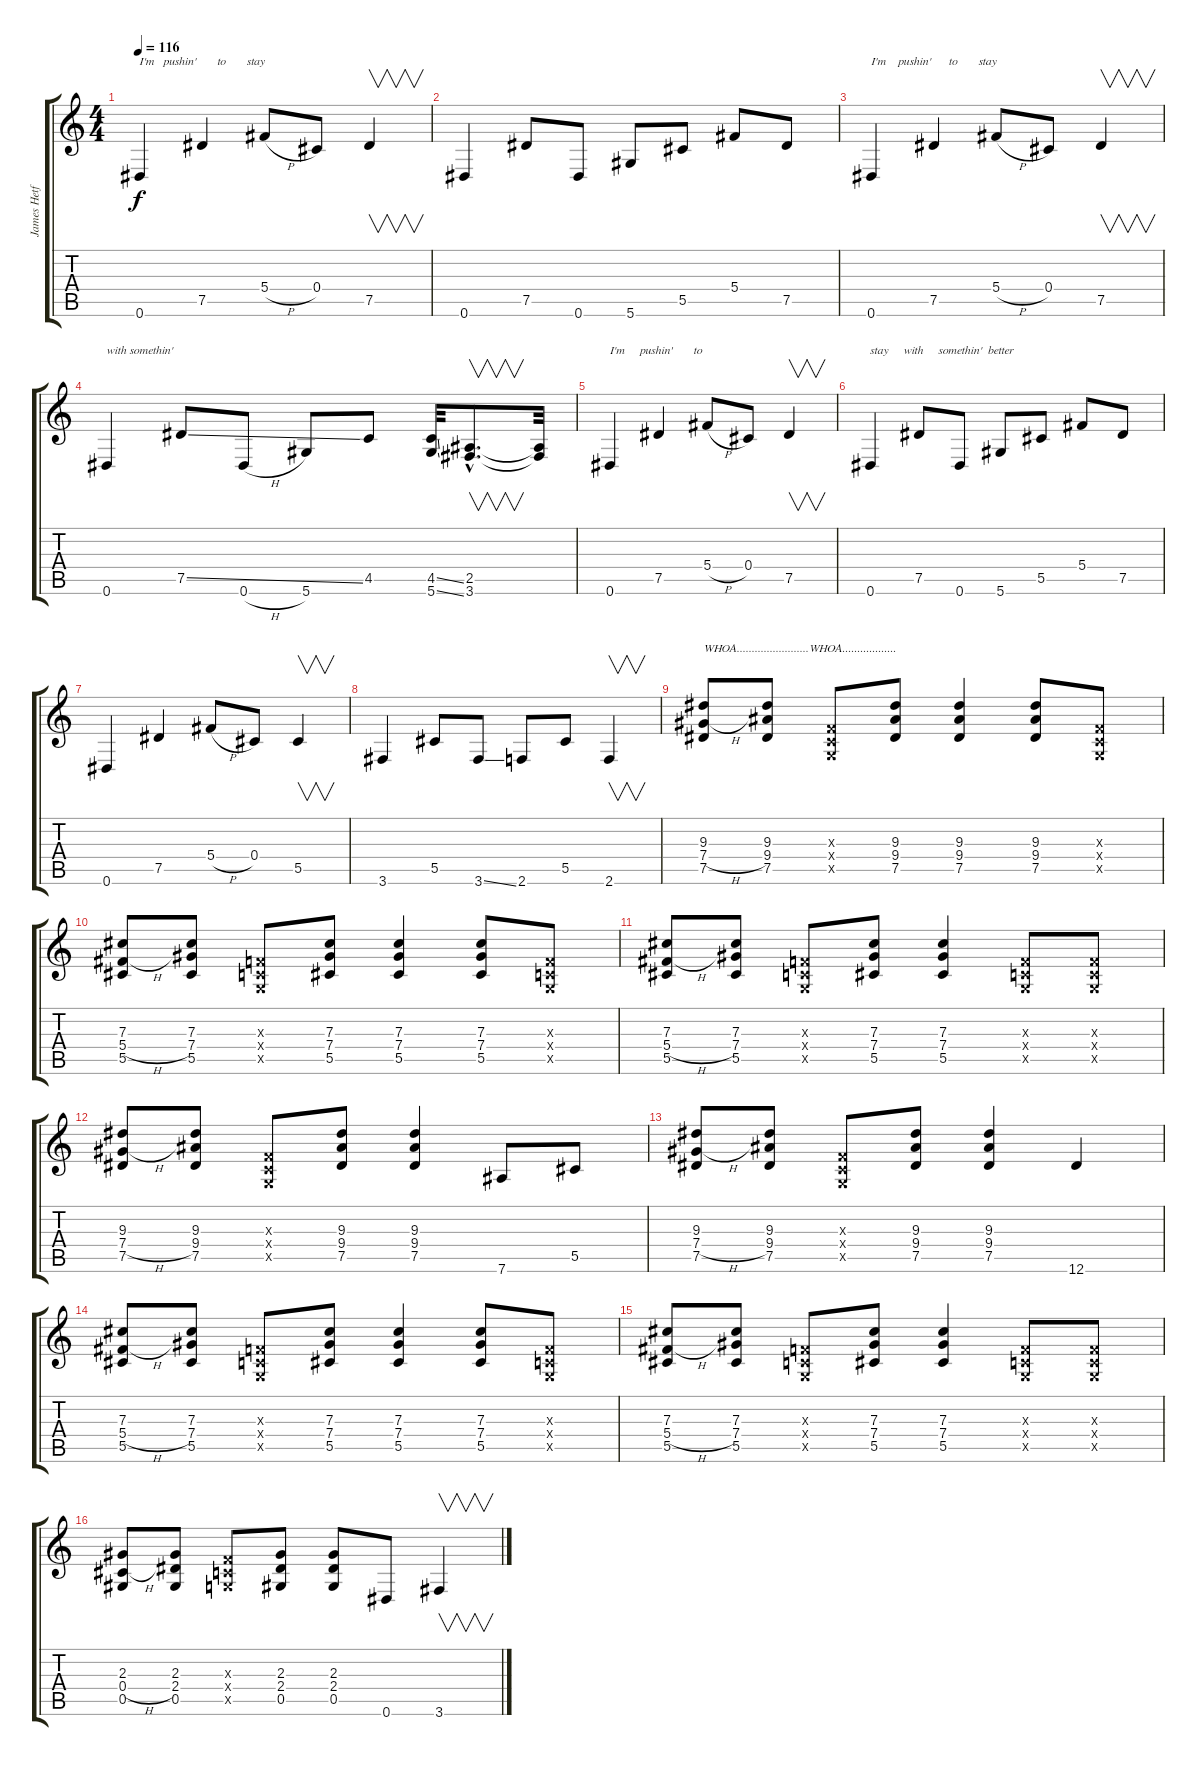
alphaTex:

\track ("James Hetfield" "James Hetf") {instrument electricguitarclean}
\staff {score tabs}
\tuning (Eb4 Bb3 Gb3 Db3 Ab2 Eb2) {hide}
\ts (4 4)
\tempo 116
\clef g2
\ks c
0.6.4{txt "I'm   pushin'       to       stay" dy f} 7.5.4 5.4{h}.8 0.4.8 7.5.4{v} |
0.6.4 7.5.8 0.6.8 5.6.8 5.5.8 5.4.8 7.5.8 |
0.6.4{txt "I'm    pushin'      to       stay"} 7.5.4 5.4{h}.8 0.4.8 7.5.4{v} |
0.6.4{txt "with somethin'"} 7.5{ss}.8 0.6{h}.8 5.6.8 4.5.8 (4.5{ss} 5.6{ss}).32 (2.5{hac} 3.6{hac}).8{v d} (2.5{t} 3.6{t}).32 |
0.6.4{txt "I'm     pushin'       to"} 7.5.4 5.4{h}.8 0.4.8 7.5.4{v} |
0.6.4{txt "stay     with     somethin'  better"} 7.5.8 0.6.8 5.6.8 5.5.8 5.4.8 7.5.8 |
0.6.4 7.5.4 5.4{h}.8 0.4.8 5.5.4{v} |
3.6.4 5.5.8 3.6{ss}.8 2.6.8 5.5.8 2.6.4{v} |
(9.3 7.4{h} 7.5).8{txt "WHOA........................WHOA.................." instrument distortionguitar} (9.3 9.4 7.5).8 (-1.3{x} -1.4{x} -1.5{x}).8 (9.3 9.4 7.5).8 (9.3 9.4 7.5).4 (9.3 9.4 7.5).8 (-1.3{x} -1.4{x} -1.5{x}).8 |
(7.3 5.4{h} 5.5).8 (7.3 7.4 5.5).8 (-1.3{x} -1.4{x} -1.5{x}).8 (7.3 7.4 5.5).8 (7.3 7.4 5.5).4 (7.3 7.4 5.5).8 (-1.3{x} -1.4{x} -1.5{x}).8 |
(7.3 5.4{h} 5.5).8 (7.3 7.4 5.5).8 (-1.3{x} -1.4{x} -1.5{x}).8 (7.3 7.4 5.5).8 (7.3 7.4 5.5).4 (-1.3{x} -1.4{x} -1.5{x}).8 (-1.3{x} -1.4{x} -1.5{x}).8 |
(9.3 7.4{h} 7.5).8 (9.3 9.4 7.5).8 (-1.3{x} -1.4{x} -1.5{x}).8 (9.3 9.4 7.5).8 (9.3 9.4 7.5).4 7.6.8 5.5.8 |
(9.3 7.4{h} 7.5).8 (9.3 9.4 7.5).8 (-1.3{x} -1.4{x} -1.5{x}).8 (9.3 9.4 7.5).8 (9.3 9.4 7.5).4 12.6.4 |
(7.3 5.4{h} 5.5).8 (7.3 7.4 5.5).8 (-1.3{x} -1.4{x} -1.5{x}).8 (7.3 7.4 5.5).8 (7.3 7.4 5.5).4 (7.3 7.4 5.5).8 (-1.3{x} -1.4{x} -1.5{x}).8 |
(7.3 5.4{h} 5.5).8 (7.3 7.4 5.5).8 (-1.3{x} -1.4{x} -1.5{x}).8 (7.3 7.4 5.5).8 (7.3 7.4 5.5).4 (-1.3{x} -1.4{x} -1.5{x}).8 (-1.3{x} -1.4{x} -1.5{x}).8 |
(2.3 0.4{h} 0.5).8 (2.3 2.4 0.5).8 (-1.3{x} -1.4{x} -1.5{x}).8 (2.3 2.4 0.5).8 (2.3 2.4 0.5).8 0.6.8 3.6.4{v}
